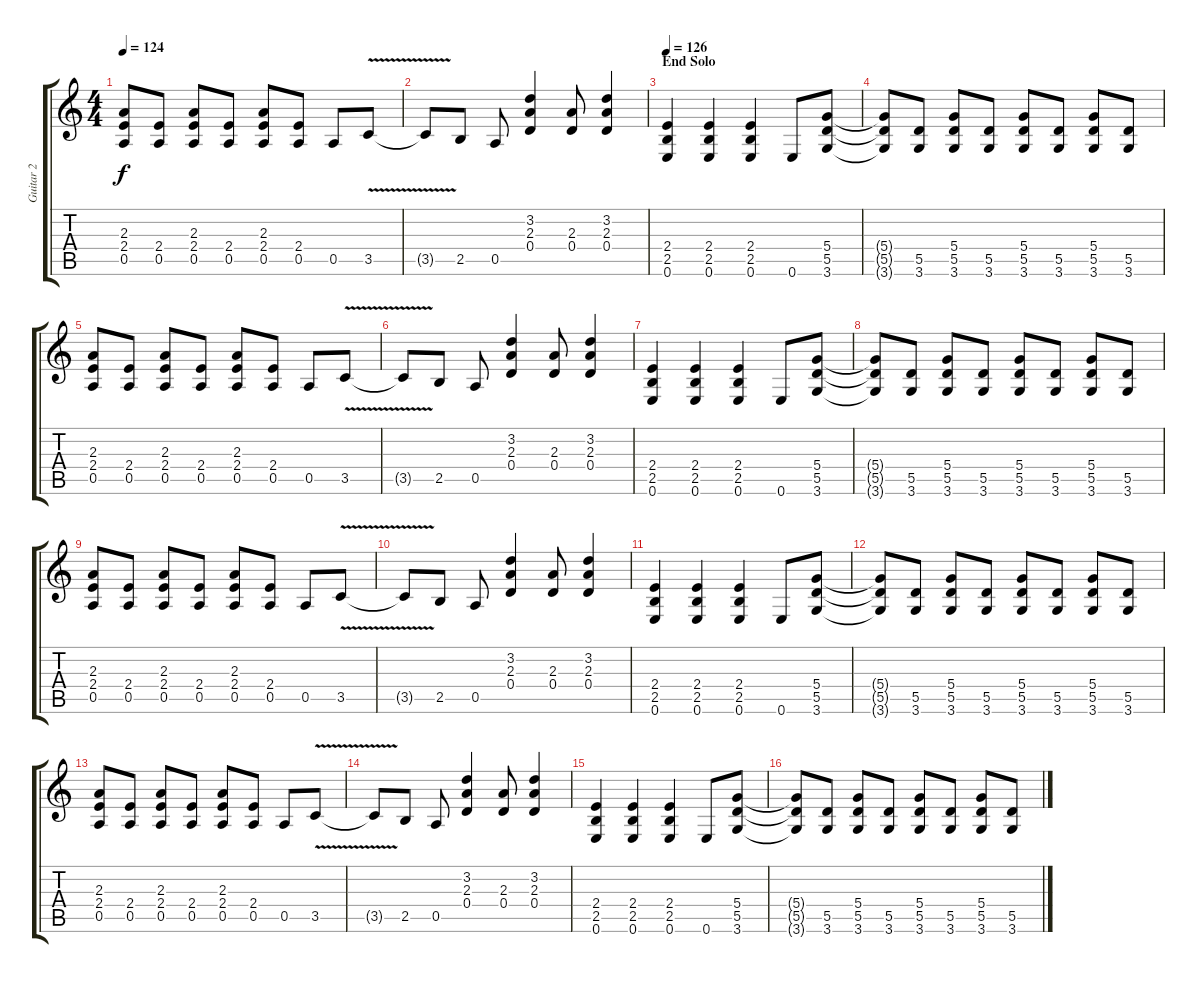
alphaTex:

\track ("Guitar 2" "Guitar 2") {instrument distortionguitar}
\staff {score tabs}
\tuning (E4 B3 G3 D3 A2 E2) {hide}
\ts (4 4)
\tempo 124
\clef g2
\ks c
(2.3 2.4 0.5).8{dy f} (2.4 0.5).8 (2.3 2.4 0.5).8 (2.4 0.5).8 (2.3 2.4 0.5).8 (2.4 0.5).8 0.5.8 3.5{v}.8 |
3.5{t}.8 2.5.8 0.5.8 (3.2 2.3 0.4).4 (2.3 0.4).8 (3.2 2.3 0.4).4 |
\section ("" "End Solo")
\tempo 126
(2.4 2.5 0.6).4 (2.4 2.5 0.6).4 (2.4 2.5 0.6).4 0.6.8 (5.4 5.5 3.6).8 |
(5.4{t} 5.5{t} 3.6{t}).8 (5.5 3.6).8 (5.4 5.5 3.6).8 (5.5 3.6).8 (5.4 5.5 3.6).8 (5.5 3.6).8 (5.4 5.5 3.6).8 (5.5 3.6).8 |
(2.3 2.4 0.5).8 (2.4 0.5).8 (2.3 2.4 0.5).8 (2.4 0.5).8 (2.3 2.4 0.5).8 (2.4 0.5).8 0.5.8 3.5{v}.8 |
3.5{t}.8 2.5.8 0.5.8 (3.2 2.3 0.4).4 (2.3 0.4).8 (3.2 2.3 0.4).4 |
(2.4 2.5 0.6).4 (2.4 2.5 0.6).4 (2.4 2.5 0.6).4 0.6.8 (5.4 5.5 3.6).8 |
(5.4{t} 5.5{t} 3.6{t}).8 (5.5 3.6).8 (5.4 5.5 3.6).8 (5.5 3.6).8 (5.4 5.5 3.6).8 (5.5 3.6).8 (5.4 5.5 3.6).8 (5.5 3.6).8 |
(2.3 2.4 0.5).8 (2.4 0.5).8 (2.3 2.4 0.5).8 (2.4 0.5).8 (2.3 2.4 0.5).8 (2.4 0.5).8 0.5.8 3.5{v}.8 |
3.5{t}.8 2.5.8 0.5.8 (3.2 2.3 0.4).4 (2.3 0.4).8 (3.2 2.3 0.4).4 |
(2.4 2.5 0.6).4 (2.4 2.5 0.6).4 (2.4 2.5 0.6).4 0.6.8 (5.4 5.5 3.6).8 |
(5.4{t} 5.5{t} 3.6{t}).8 (5.5 3.6).8 (5.4 5.5 3.6).8 (5.5 3.6).8 (5.4 5.5 3.6).8 (5.5 3.6).8 (5.4 5.5 3.6).8 (5.5 3.6).8 |
(2.3 2.4 0.5).8 (2.4 0.5).8 (2.3 2.4 0.5).8 (2.4 0.5).8 (2.3 2.4 0.5).8 (2.4 0.5).8 0.5.8 3.5{v}.8 |
3.5{t}.8 2.5.8 0.5.8 (3.2 2.3 0.4).4 (2.3 0.4).8 (3.2 2.3 0.4).4 |
(2.4 2.5 0.6).4 (2.4 2.5 0.6).4 (2.4 2.5 0.6).4 0.6.8 (5.4 5.5 3.6).8 |
(5.4{t} 5.5{t} 3.6{t}).8 (5.5 3.6).8 (5.4 5.5 3.6).8 (5.5 3.6).8 (5.4 5.5 3.6).8 (5.5 3.6).8 (5.4 5.5 3.6).8 (5.5 3.6).8
